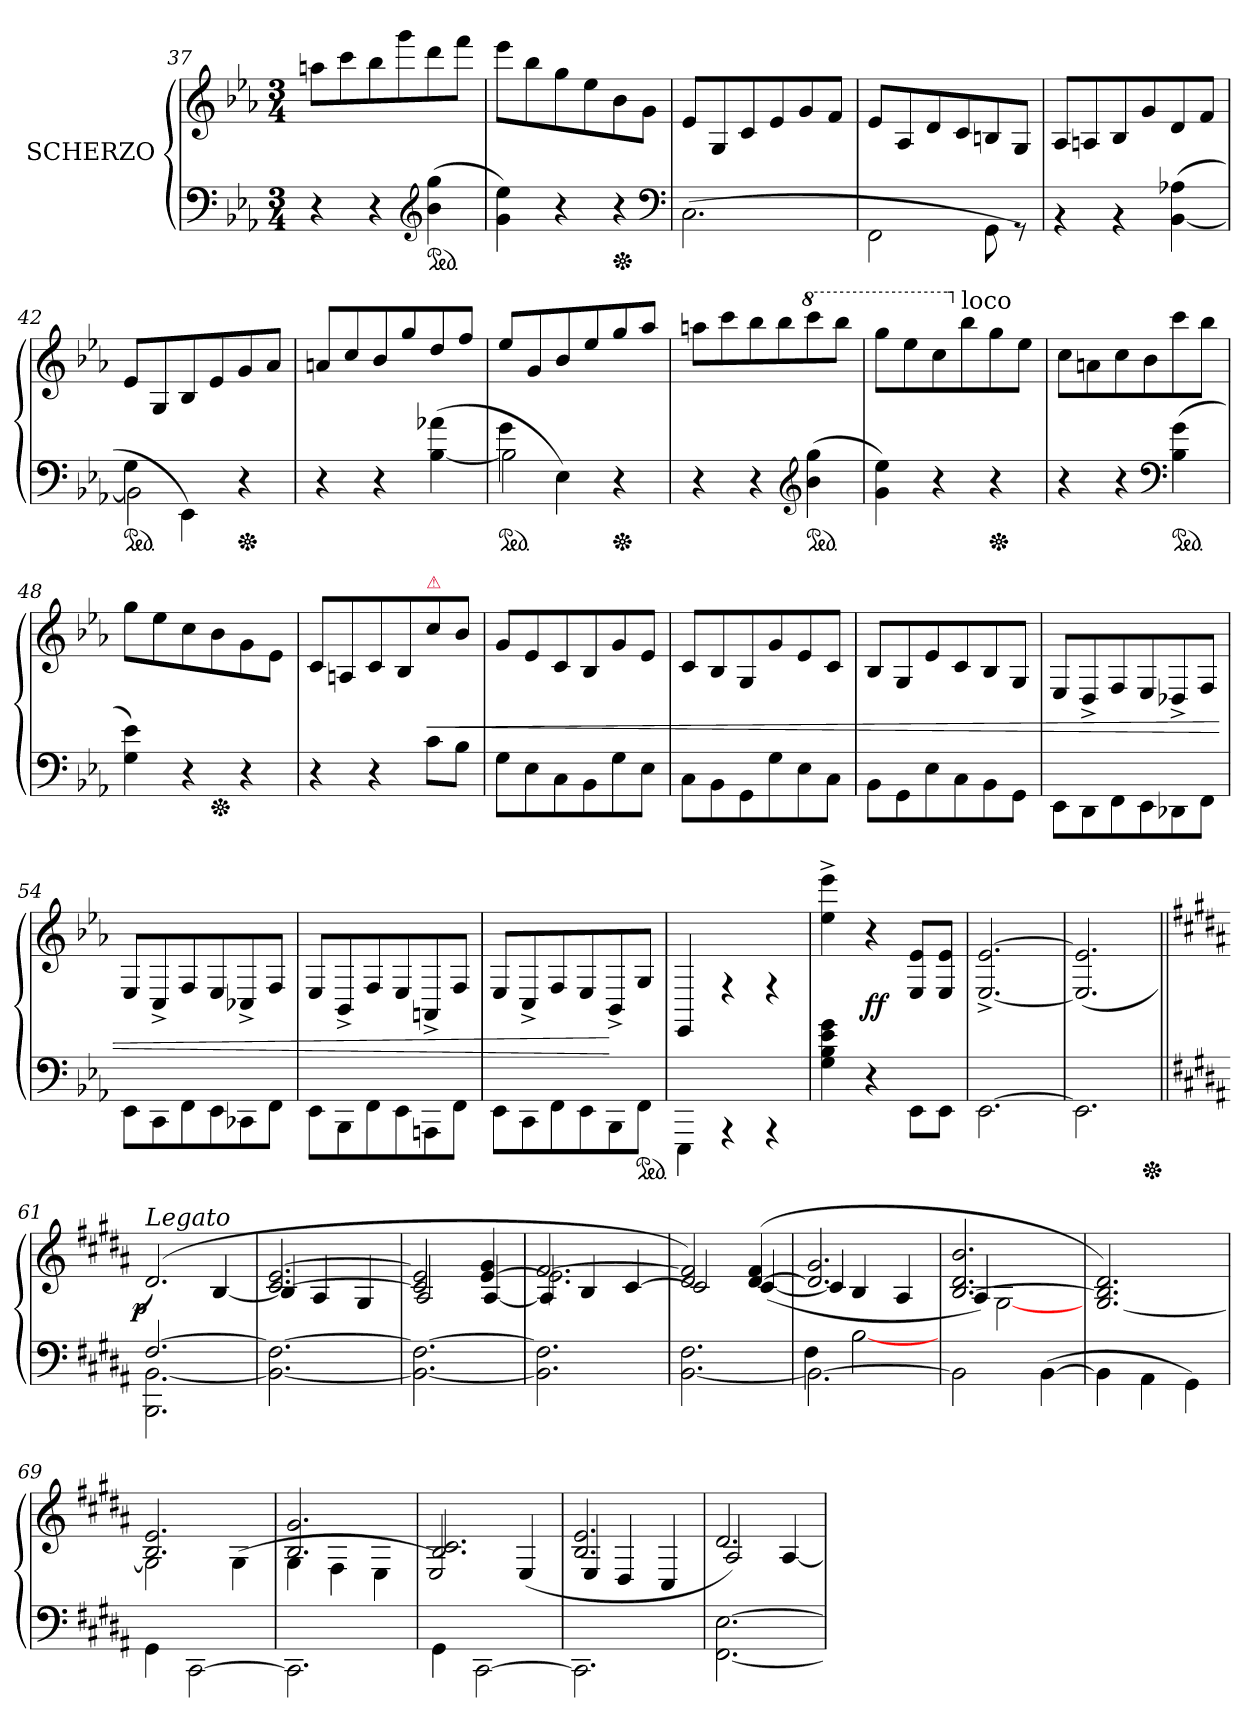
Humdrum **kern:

**kern	**kern	**dynam
*part1	*part1	*part1
*staff2	*staff1	*staff1/2
*I" SCHERZO	*	*
*clefF4	*clefG2	*
*k[b-e-a-]	*k[b-e-a-]	*
*E-:	*E-:	*
*M3/4	*M3/4	*
=37	=37	=37
4r	8aanL	.
.	8ccc	.
4r	8bb-	.
.	8ggg	.
*clefG2	*	*
*ped	*	*
(4b- 4gg	8ddd	.
.	8fffJ	.
=38	=38	=38
4g 4ee-)	8eee-L	.
.	8bb-	.
4r	8gg	.
.	8ee-	.
*Xped	*	*
4r	8b-	.
.	8gJ	.
*clefF4	*	*
=39	=39	=39
(2.C\	8e-L	.
.	8G/	.
.	8c	.
.	8e-	.
.	8g	.
.	8fJ	.
=40	=40	=40
2FF\	8e-L	.
.	8A-/	.
.	8d	.
.	8c	.
8GG\	8Bn	.
8rGG)	8G/J	.
=41	=41	=41
4rBB	8A-/L	.
.	8An/	.
4rBB	8B-/	.
.	8g	.
([4BB- 4A-X	8d	.
.	8fJ	.
=42	=42	=42
*^	*	*
*ped	*	*	*
4G\	2BB-]	8e-L	.
.	.	8G/	.
4EE-\)	.	8B-/	.
.	.	8e-	.
*Xped	*	*	*
4r	4rAyy	8g	.
.	.	8a-J	.
*v	*v	*	*
=43	=43	=43
4r	8an/L	.
.	8cc/	.
4r	8b-/	.
.	8gg/	.
([4B-\ 4a-X\	8dd/	.
.	8ff/J	.
=44	=44	=44
*^	*	*
*ped	*	*	*
4g\	2B-\]	8ee-/L	.
.	.	8g/	.
4E-\)	.	8b-/	.
.	.	8ee-/	.
*Xped	*	*	*
4r	4rgyy	8gg/	.
.	.	8aa-/J	.
*v	*v	*	*
=45	=45	=45
4r	8aanL	.
.	8ccc	.
4r	8bb-	.
.	8bb-	.
*clefG2	*	*
*	*8va	*
*ped	*	*
(4b- 4gg	8cccc	.
.	8bbb-J	.
=46	=46	=46
4g 4ee-)	8gggL	.
.	8eee-	.
4r	8ccc	.
*	*X8va	*
!	!LO:TX:a:t=loco	!
.	8bb-	.
*Xped	*	*
4r	8gg	.
.	8ee-J	.
=47	=47	=47
4r	8ccL	.
.	8an	.
4r	8cc	.
.	8b-	.
*clefF4	*	*
*ped	*	*
(4B- 4g	8ccc	.
.	8bb-J	.
=48	=48	=48
4G 4e-)	8ggL	.
.	8ee-	.
4r	8cc	.
*Xped	*	*
.	8b-	.
4r	8g	.
.	8e-J	.
=49	=49	=49
4r	8cL	.
.	8An	.
4r	8c	.
.	8B-	.
!	!LO:TX:a:color=crimson:t=⚠	!
8cL	8cc	<
8B-J	8b-J	.
=50	=50	=50
8G\L	8gL	.
8E-\	8e-	.
8C\	8c	.
8BB-\	8B-	.
8G\	8g	.
8E-\J	8e-J	.
=51	=51	=51
8C\L	8cL	.
8BB-\	8B-	.
8GG\	8G/	.
8G\	8g	.
8E-\	8e-	.
8C\J	8cJ	.
=52	=52	=52
8BB-\L	8B-/L	.
8GG\	8G/	.
8E-\	8e-	.
8C\	8c	.
8BB-\	8B-/	.
8GG\J	8G/J	.
=53	=53	=53
8EE-\L	8E-/L	.
8DD\	8D^</	.
8FF\	8F/	.
8EE-\	8E-/	.
8DD-X\	8D-X^<	.
8FF\J	8F/J	.
=54	=54	=54
8EE-\L	8E-/L	.
8CC\	8C^</	.
8FF\	8F/	.
8EE-\	8E-/	.
8CC-X\	8C-X^<	.
8FF\J	8F/J	.
=55	=55	=55
8EE-\L	8E-/L	.
8BBB-\	8BB-^</	.
8FF\	8F/	.
8EE-\	8E-/	.
8AAAn\	8AAn^</	.
8FF\J	8F/J	.
=56	=56	=56
8EE-\L	8E-/L	.
8CC\	8C^</	.
8FF\	8F/	.
8EE-\	8E-/	.
8BBB-\	8BB-^</	[
8FF\J	8G/J	.
*ped	*	*
=57	=57	=57
4EEE-\	4EE-/	.
4rAAA	4rF	.
4rAAA	4rF	.
=58	=58	=58
4G 4B- 4e- 4g	4ee-^< 4eee-^<	.
4r	4r	ff
8EE-\L	8E-/ 8e-/L	.
8EE-\J	8E-/ 8e-/J	.
=59	=59	=59
[2.EE-\	[2.E-^</ [2.e-^</	.
=60	=60	=60
2.EE-\]	(<2.E-]/ 2.e-]/	.
*Xped	*	*
=61||	=61||	=61||
*k[f#c#g#d#a#]	*k[f#c#g#d#a#]	*
*^	*^	*
!	!	!LO:TX:a:i:t=Legato	!	!
!	!	!	!	!LO:DY:rj
[<2.F#	2.BBB\ [2.BB\	(>2.d#)	2ryy	p
.	.	.	[4B/	.
*v	*v	*	*	*
=62	=62	=62	=62
2.BB_>\ 2.F#_>\	[2.c# [2.e	4B/]	.
.	.	4A#/	.
.	.	4G#/	.
=63	=63	=63	=63
2.BB_\ 2.F#_\	2c#] 2e]	2A#/	.
.	[4e 4g#	[4A#/	.
=64	=64	=64	=64
*	*	*^	*
2.BB]\ 2.F#]\	[2.f#	2.e]	4A#/]	.
.	.	.	4B/	.
.	.	.	[4c#/	.
*	*	*v	*v	*
=65	=65	=65	=65
[<2.BB\ 2.F#\	2d# 2f#])	2c#/]	.
.	(>[4d# 4f#	(>[4c#/	.
=66	=66	=66	=66
*^	*	*	*
2.BB\_	4F#	2.d#] 2.g#	4c#/]	.
.	[>2B	.	4B/	.
.	.	.	4A#/	.
*v	*v	*	*	*
=67	=67	=67	=67
2BB\]	[2.B/ 2.d#/ 2.b/	4A#/)	.
.	.	[>2G#\	.
([4BB\	.	.	.
*	*v	*v	*
=68	=68	=68
4BB\]	[2.G#/ 2.B]/ 2.d#/)	.
4AA#\	.	.
4GG#\)	.	.
=69	=69	=69
*	*^	*
4GG#\	2.B/ 2.e/	2G#\]	.
[2CC#\	.	.	.
.	.	(4G#\	.
=70	=70	=70	=70
2.CC#\]	2.B/ 2.g#/	4G#\	.
.	.	4F#\	.
.	.	4E\	.
=71	=71	=71	=71
4GG#\	2.B 2.c#	2E/)	.
[2CC#\	.	.	.
.	.	(>4E/	.
=72	=72	=72	=72
2.CC#\]	2.B 2.e	4E/	.
.	.	4D#/	.
.	.	4C#/	.
=73	=73	=73	=73
[>2.FF#\ [2.E\	2.d#	2A#/)	.
.	.	[4A#/	.
*	*v	*v	*
=	=	=
*-	*-	*-
